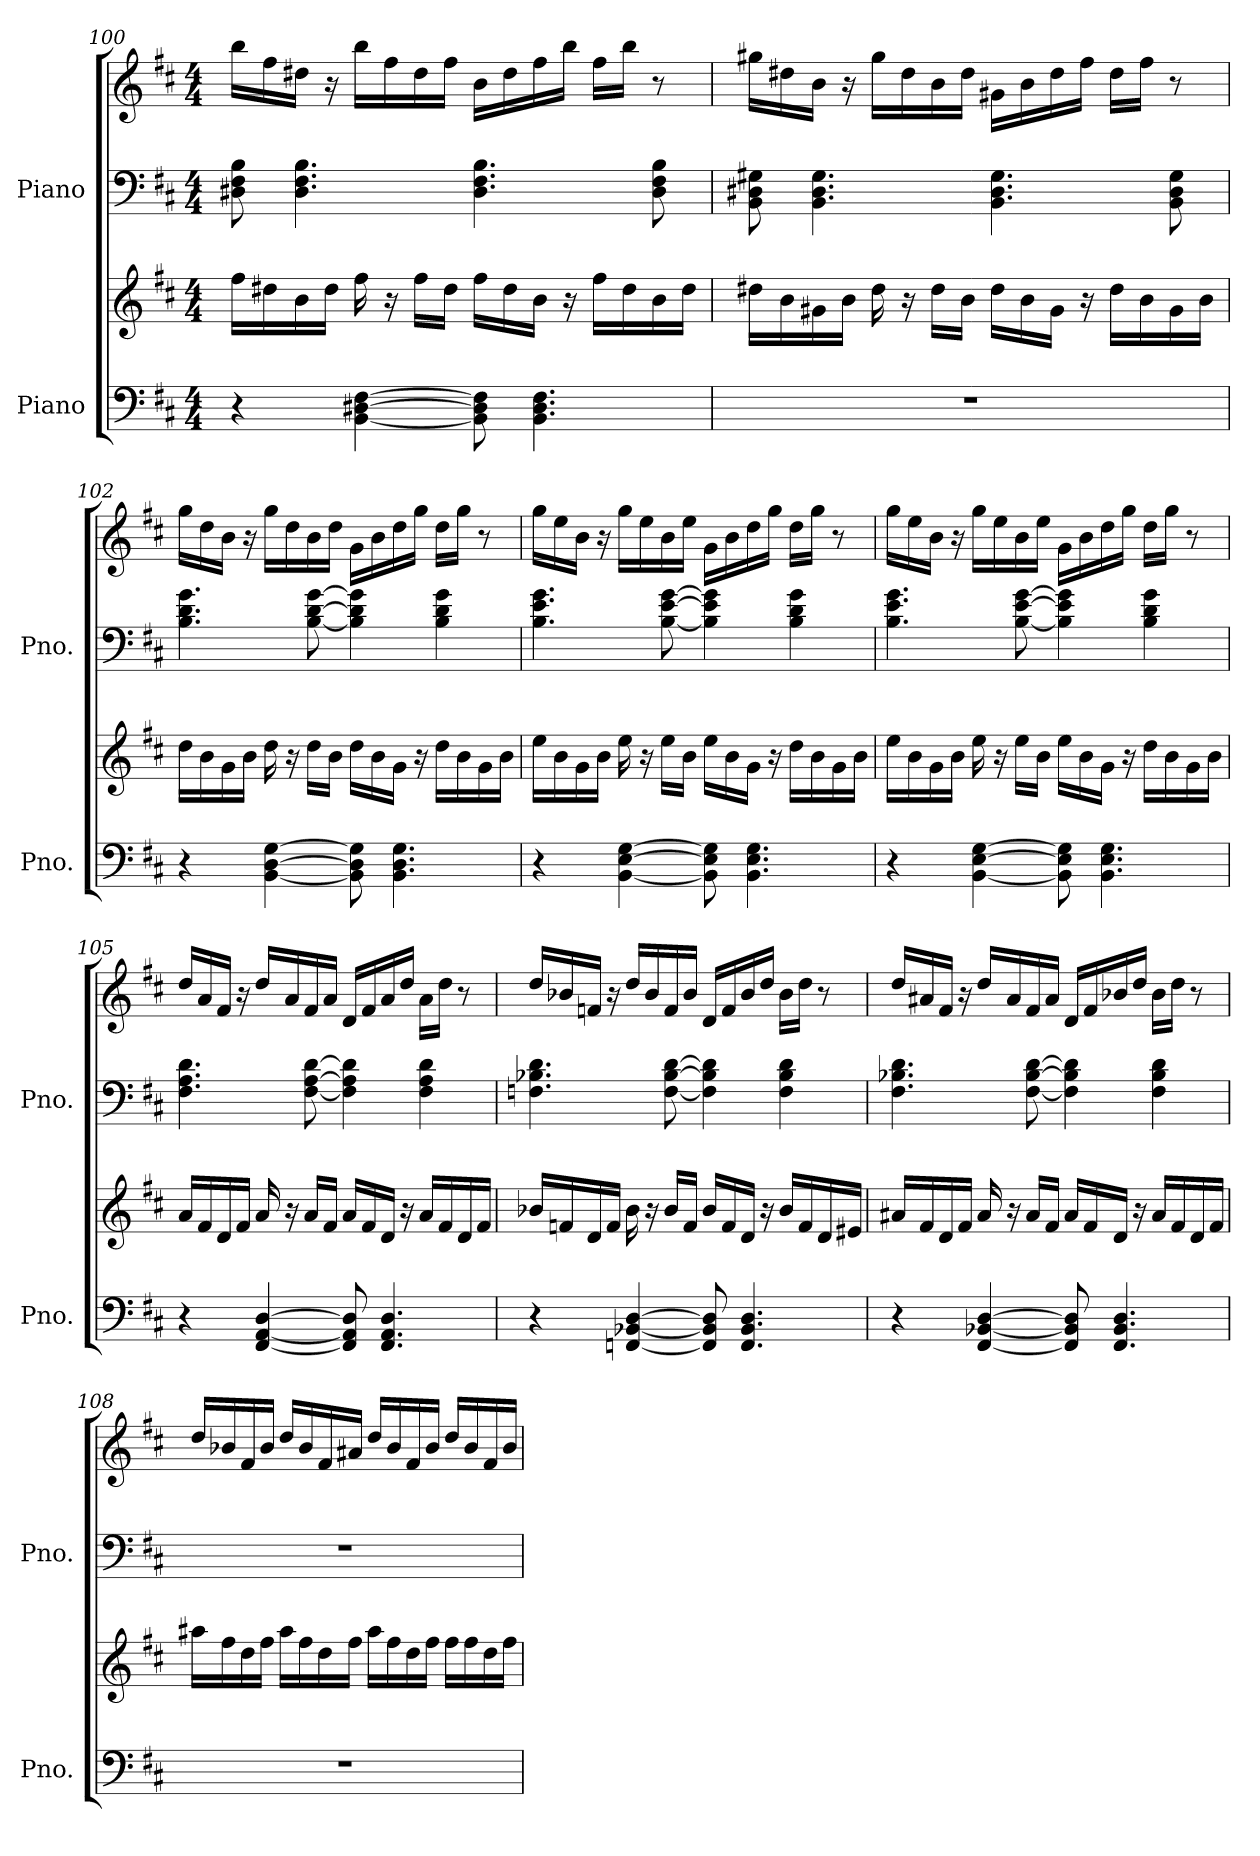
**kern	**kern	**kern	**kern
*part2	*part2	*part1	*part1
*staff4	*staff3	*staff2	*staff1
*I"Piano	*	*I"Piano	*
*I'Pno.	*	*I'Pno.	*
!!LO:LB:g=z
*clefF4	*clefG2	*clefF4	*clefG2
*k[f#c#]	*k[f#c#]	*k[f#c#]	*k[f#c#]
*M4/4	*M4/4	*M4/4	*M4/4
=100	=100	=100	=100
4r	16ff#\LL	8D#X\ 8F#\ 8B\	16bb\LL
.	16dd#X\	.	16ff#\
.	16b\	4.D#\ 4.F#\ 4.B\	16dd#X\JJ
.	16dd#\JJ	.	16r
[4BB\ [4D#X\ [4F#\	16ff#\	.	16bb\LL
.	16r	.	16ff#\
.	16ff#\LL	.	16dd#\
.	16dd#\JJ	.	16ff#\JJ
8BB\] 8D#\] 8F#\]	16ff#\LL	4.D#\ 4.F#\ 4.B\	16b\LL
.	16dd#\	.	16dd#\
4.BB\ 4.D#\ 4.F#\	16b\JJ	.	16ff#\
.	16r	.	16bb\JJ
.	16ff#\LL	.	16ff#\LL
.	16dd#\	.	16bb\JJ
.	16b\	8D#\ 8F#\ 8B\	8r
.	16dd#\JJ	.	.
=101	=101	=101	=101
1r	16dd#X\LL	8BB\ 8D#X\ 8G#X\	16gg#X\LL
.	16b\	.	16dd#X\
.	16g#X\	4.BB\ 4.D#\ 4.G#\	16b\JJ
.	16b\JJ	.	16r
.	16dd#\	.	16gg#\LL
.	16r	.	16dd#\
.	16dd#\LL	.	16b\
.	16b\JJ	.	16dd#\JJ
.	16dd#\LL	4.BB\ 4.D#\ 4.G#\	16g#X\LL
.	16b\	.	16b\
.	16g#\JJ	.	16dd#\
.	16r	.	16ff#\JJ
.	16dd#\LL	.	16dd#\LL
.	16b\	.	16ff#\JJ
.	16g#\	8BB\ 8D#\ 8G#\	8r
.	16b\JJ	.	.
!!LO:PB:g=z
=102	=102	=102	=102
4r	16dd\LL	4.B\ 4.d\ 4.g\	16gg\LL
.	16b\	.	16dd\
.	16g\	.	16b\JJ
.	16b\JJ	.	16r
[4BB\ [4D\ [4G\	16dd\	.	16gg\LL
.	16r	.	16dd\
.	16dd\LL	[8B\ [8d\ [8g\	16b\
.	16b\JJ	.	16dd\JJ
8BB\] 8D\] 8G\]	16dd\LL	4B\] 4d\] 4g\]	16g\LL
.	16b\	.	16b\
4.BB\ 4.D\ 4.G\	16g\JJ	.	16dd\
.	16r	.	16gg\JJ
.	16dd\LL	4B\ 4d\ 4g\	16dd\LL
.	16b\	.	16gg\JJ
.	16g\	.	8r
.	16b\JJ	.	.
=103	=103	=103	=103
4r	16ee\LL	4.B\ 4.e\ 4.g\	16gg\LL
.	16b\	.	16ee\
.	16g\	.	16b\JJ
.	16b\JJ	.	16r
[4BB\ [4E\ [4G\	16ee\	.	16gg\LL
.	16r	.	16ee\
.	16ee\LL	[8B\ [8e\ [8g\	16b\
.	16b\JJ	.	16ee\JJ
8BB\] 8E\] 8G\]	16ee\LL	4B\] 4e\] 4g\]	16g\LL
.	16b\	.	16b\
4.BB\ 4.E\ 4.G\	16g\JJ	.	16dd\
.	16r	.	16gg\JJ
.	16dd\LL	4B\ 4d\ 4g\	16dd\LL
.	16b\	.	16gg\JJ
.	16g\	.	8r
.	16b\JJ	.	.
!!LO:LB:g=z
=104	=104	=104	=104
4r	16ee\LL	4.B\ 4.e\ 4.g\	16gg\LL
.	16b\	.	16ee\
.	16g\	.	16b\JJ
.	16b\JJ	.	16r
[4BB\ [4E\ [4G\	16ee\	.	16gg\LL
.	16r	.	16ee\
.	16ee\LL	[8B\ [8e\ [8g\	16b\
.	16b\JJ	.	16ee\JJ
8BB\] 8E\] 8G\]	16ee\LL	4B\] 4e\] 4g\]	16g\LL
.	16b\	.	16b\
4.BB\ 4.E\ 4.G\	16g\JJ	.	16dd\
.	16r	.	16gg\JJ
.	16dd\LL	4B\ 4d\ 4g\	16dd\LL
.	16b\	.	16gg\JJ
.	16g\	.	8r
.	16b\JJ	.	.
=105	=105	=105	=105
4r	16a/LL	4.F#\ 4.A\ 4.d\	16dd/LL
.	16f#/	.	16a/
.	16d/	.	16f#/JJ
.	16f#/JJ	.	16r
[4FF#/ [4AA/ [4D/	16a/	.	16dd/LL
.	16r	.	16a/
.	16a/LL	[8F#\ [8A\ [8d\	16f#/
.	16f#/JJ	.	16a/JJ
8FF#/] 8AA/] 8D/]	16a/LL	4F#\] 4A\] 4d\]	16d/LL
.	16f#/	.	16f#/
4.FF#/ 4.AA/ 4.D/	16d/JJ	.	16a/
.	16r	.	16dd/JJ
.	16a/LL	4F#\ 4A\ 4d\	16a\LL
.	16f#/	.	16dd\JJ
.	16d/	.	8r
.	16f#/JJ	.	.
!!LO:LB:g=z
=106	=106	=106	=106
4r	16b-X/LL	4.Fn\ 4.B-X\ 4.d\	16dd/LL
.	16fn/	.	16b-X/
.	16d/	.	16fn/JJ
.	16f/JJ	.	16r
[4FFn/ [4BB-X/ [4D/	16b-\	.	16dd/LL
.	16r	.	16b-/
.	16b-/LL	[8F\ [8B-\ [8d\	16f/
.	16f/JJ	.	16b-/JJ
8FF/] 8BB-/] 8D/]	16b-/LL	4F\] 4B-\] 4d\]	16d/LL
.	16f/	.	16f/
4.FF/ 4.BB-/ 4.D/	16d/JJ	.	16b-/
.	16r	.	16dd/JJ
.	16b-/LL	4F\ 4B-\ 4d\	16b-\LL
.	16f/	.	16dd\JJ
.	16d/	.	8r
.	16e#X/JJ	.	.
=107	=107	=107	=107
4r	16a#X/LL	4.F#\ 4.B-X\ 4.d\	16dd/LL
.	16f#/	.	16a#X/
.	16d/	.	16f#/JJ
.	16f#/JJ	.	16r
[4FF#/ [4BB-X/ [4D/	16a#/	.	16dd/LL
.	16r	.	16a#/
.	16a#/LL	[8F#\ [8B-\ [8d\	16f#/
.	16f#/JJ	.	16a#/JJ
8FF#/] 8BB-/] 8D/]	16a#/LL	4F#\] 4B-\] 4d\]	16d/LL
.	16f#/	.	16f#/
4.FF#/ 4.BB-/ 4.D/	16d/JJ	.	16b-X/
.	16r	.	16dd/JJ
.	16a#/LL	4F#\ 4B-\ 4d\	16b-\LL
.	16f#/	.	16dd\JJ
.	16d/	.	8r
.	16f#/JJ	.	.
!!LO:PB:g=z
=108	=108	=108	=108
1r	16aa#X\LL	1r	16dd/LL
.	16ff#\	.	16b-X/
.	16dd\	.	16f#/
.	16ff#\JJ	.	16b-/JJ
.	16aa#\LL	.	16dd/LL
.	16ff#\	.	16b-/
.	16dd\	.	16f#/
.	16ff#\JJ	.	16a#X/JJ
.	16aa#\LL	.	16dd/LL
.	16ff#\	.	16b-/
.	16dd\	.	16f#/
.	16ff#\JJ	.	16b-/JJ
.	16ff#\LL	.	16dd/LL
.	16ff#\	.	16b-/
.	16dd\	.	16f#/
.	16ff#\JJ	.	16b-/JJ
=	=	=	=
*-	*-	*-	*-
